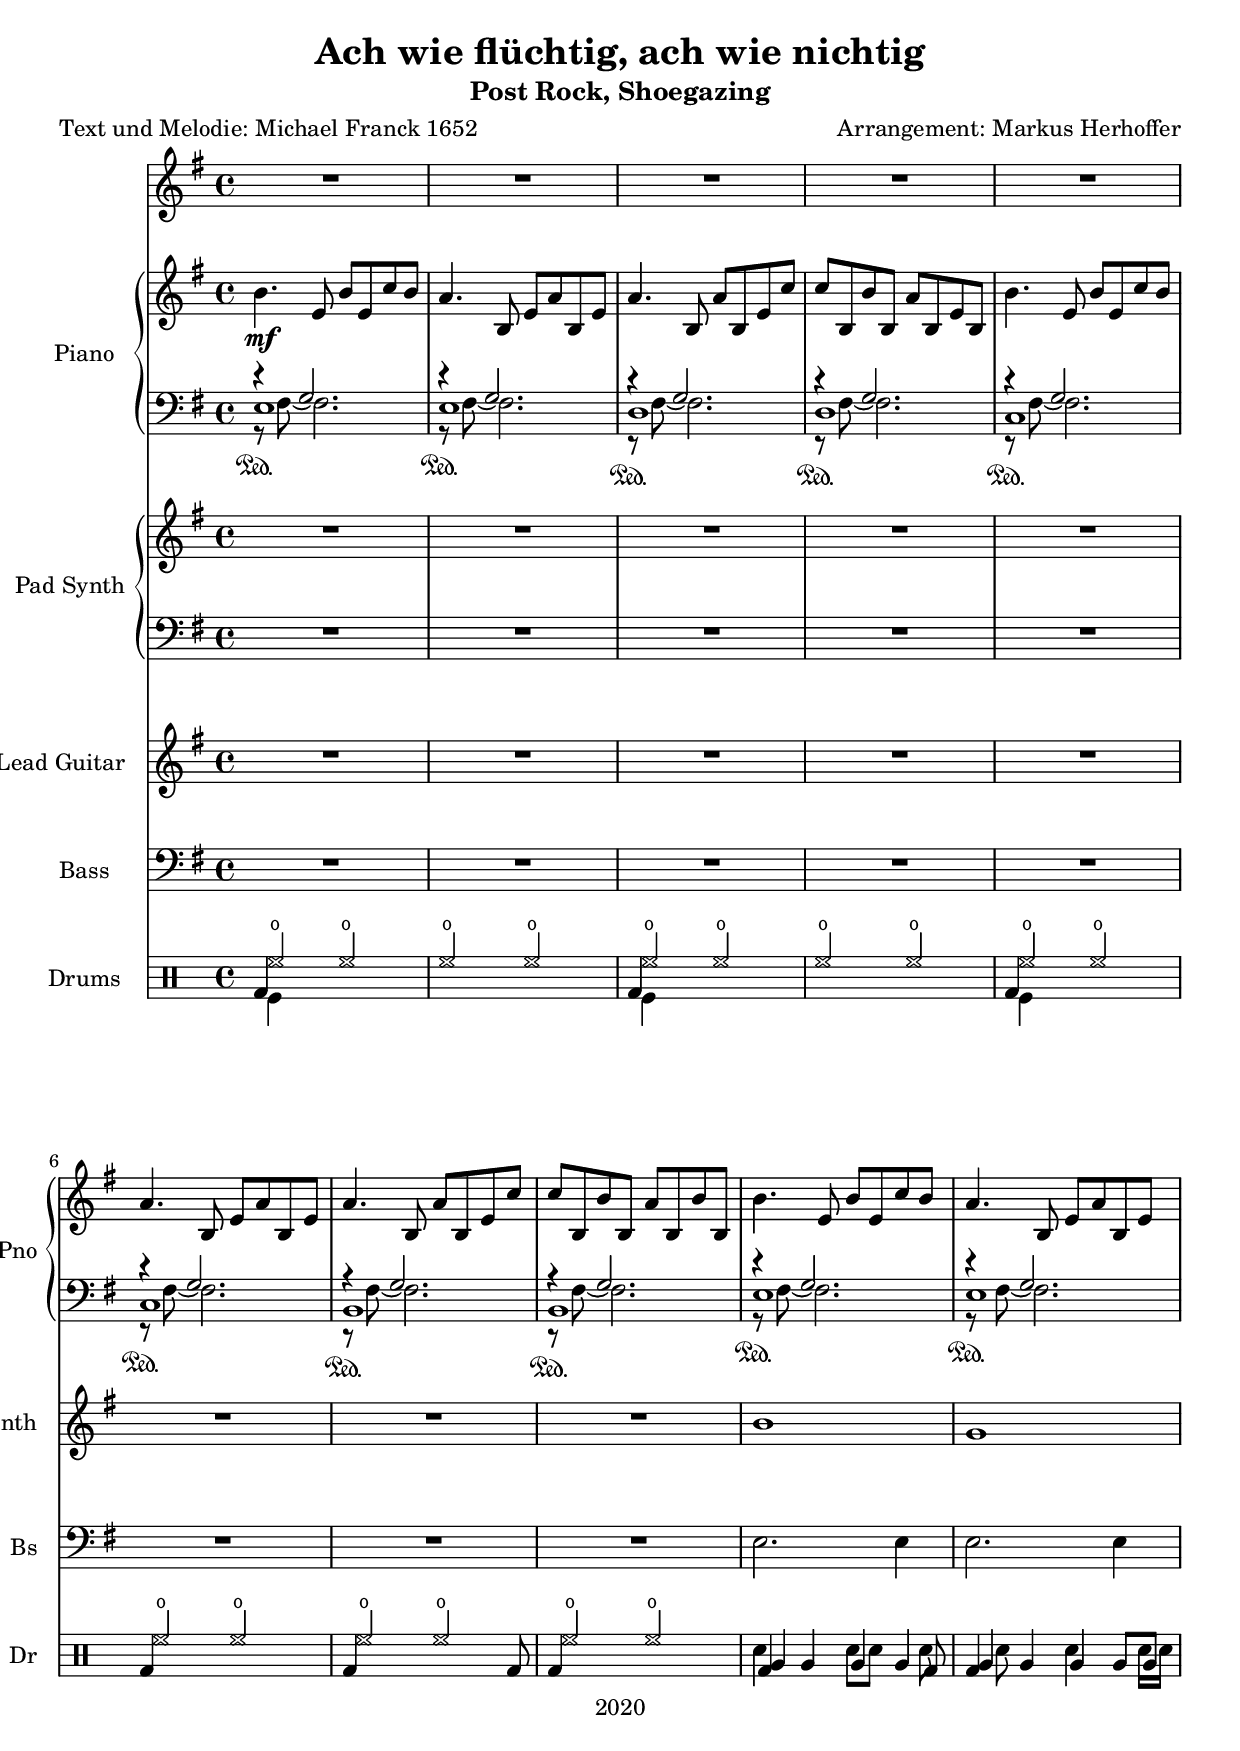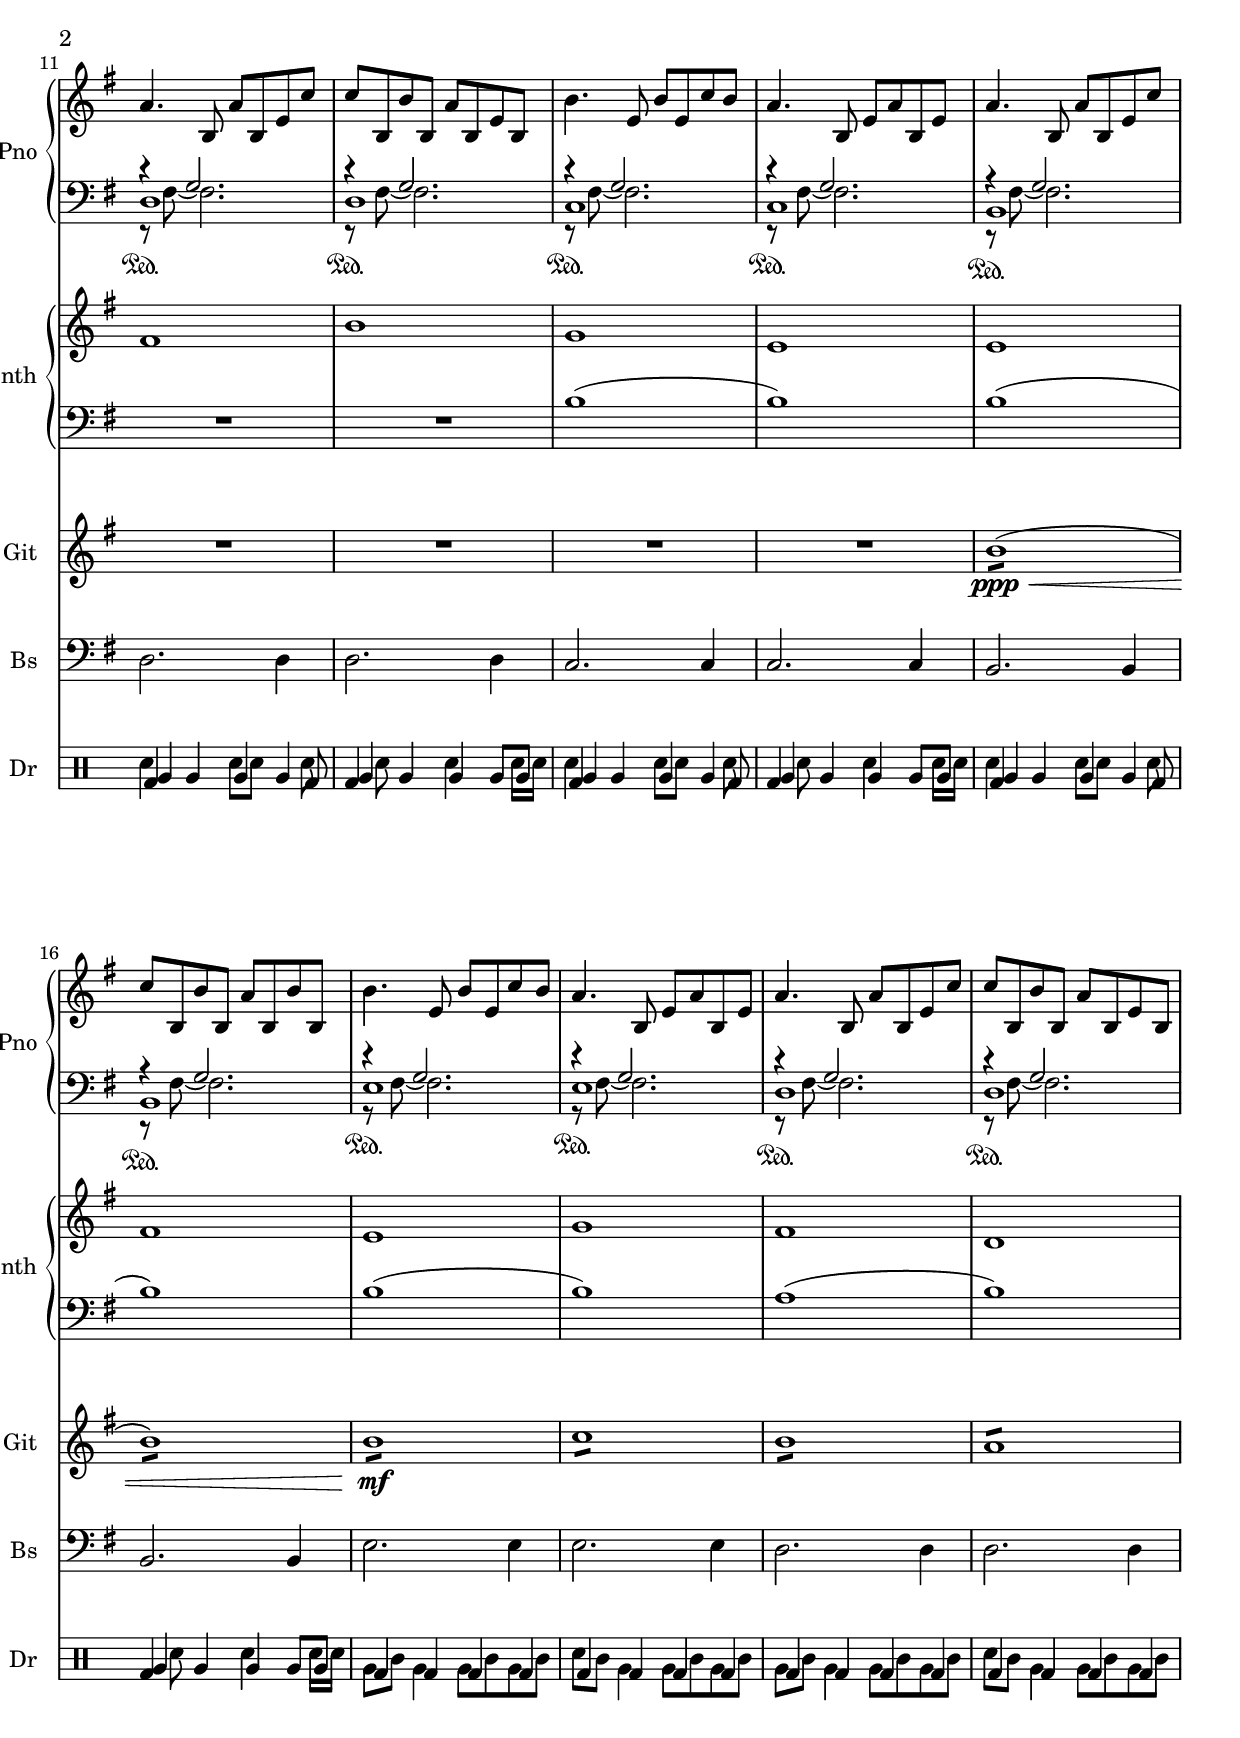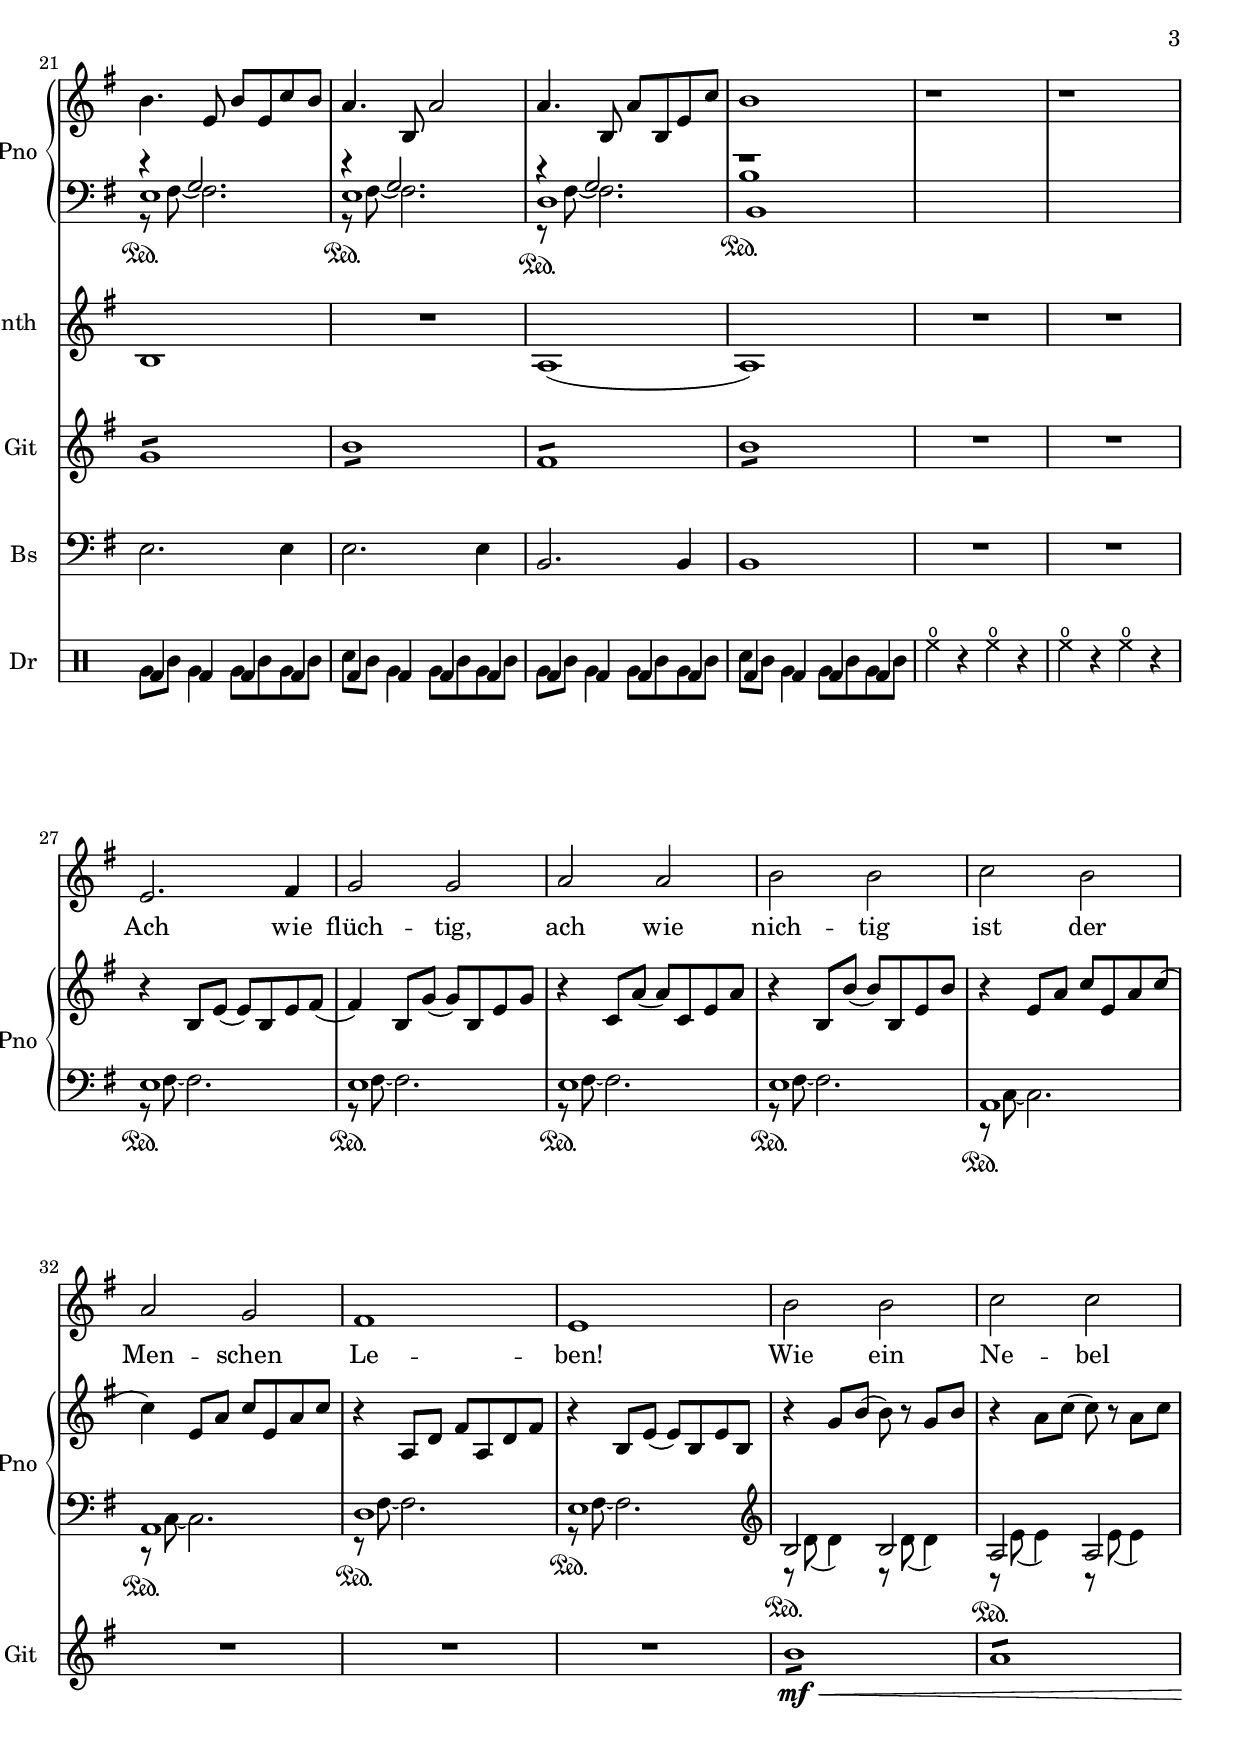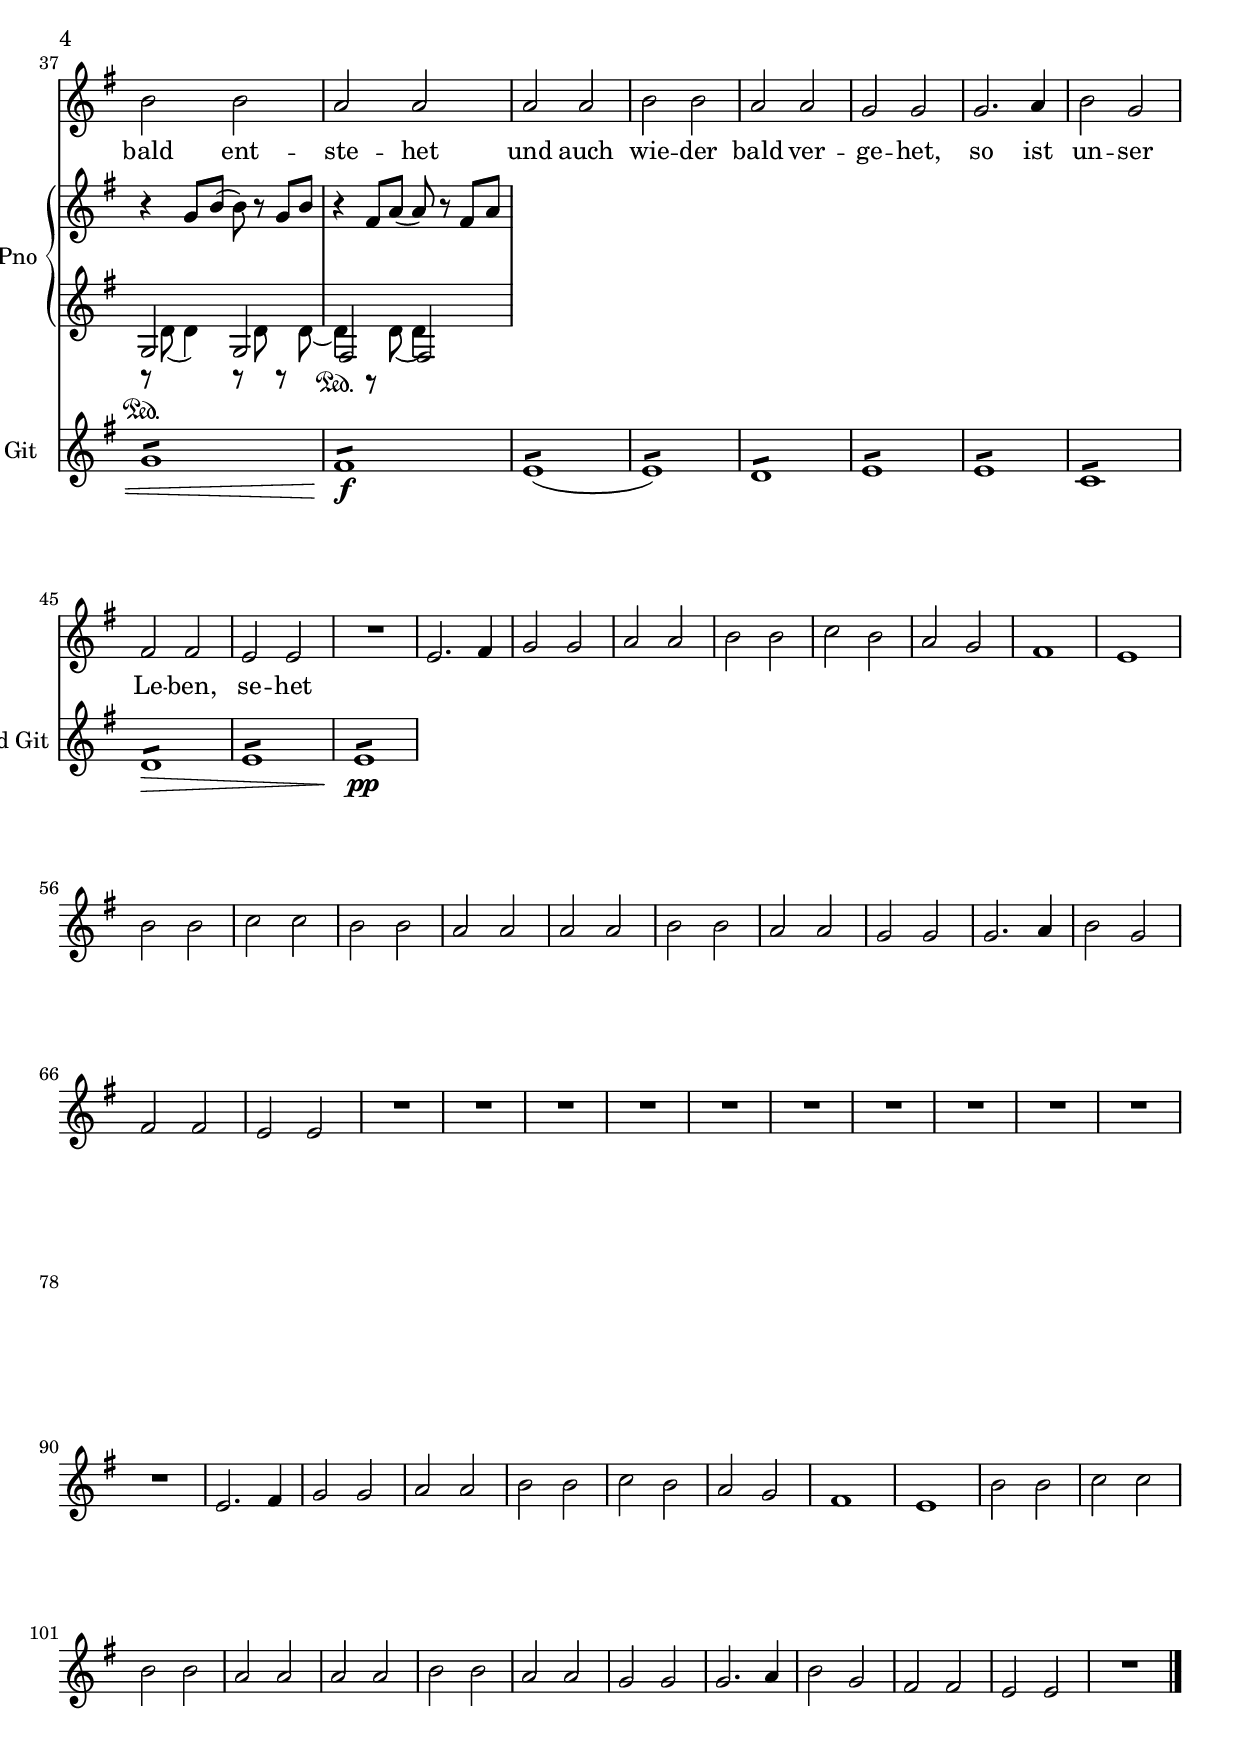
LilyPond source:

\version "2.20.0"

\include "deutsch.ly"

\layout {
  \context {
    \RemoveEmptyStaffContext
  }
}

\version "2.20.0"

%%%%%%%%%%%%%%%%%%%%%%%
% VOCALS
%%%%%%%%%%%%%%%%%%%%%%%

choral = \relative a' 
{
  e2. fis4 g2 g 
  a a h h 
  c h a g 
  fis1 e 

  h'2 h c c 
  h h a a 
  a a h h 
  a a g g 
  g2. a4 h2 g 
  fis fis e e 
}

vocChoral = \relative a' {
  \time 4/4
  \key e \minor

  R1*26
  \choral
  R1
  \choral
  R1*23
  \choral
  R1 \bar "|."
}

vocLyricsOne = \lyricmode {
  Ach wie flüch -- tig,
  ach wie nich -- tig
  ist der Men -- schen 
  Le -- ben!

  Wie ein Ne -- bel
  bald ent -- ste -- het
  und auch wie -- der 
  bald ver -- ge -- het,
  so ist un -- ser 
  Le -- ben, se -- het
}

vocLyricsTwo = \lyricmode {
  Ach wie nich -- tig,
  ach wie flüch -- tig,
  sind der Men -- schen 
  Ta -- ge!

  Wie ein Strom 
  be -- ginnt zu rin -- nen
  und mit Lau -- fen nicht hält in -- nen,
  so fährt uns -- re Zeit von hin -- nen.
}

vocLyricsThree = \lyricmode {
  Ach wie flüch -- tig,
  ach wie nich -- tig
  ist der Men -- schen Freu -- de!

  Wie sich wech -- selnd
  Stund und Zei -- ten,
  Licht und Dun -- kel, 
  Fried und Strei -- ten,
  so sind uns -- re 
  Fröh -- lich -- kei -- ten
}

\version "2.20.0"

%%%%%%%%%%%%%%%%%%%%
% Piano
%%%%%%%%%%%%%%%%%%%%

\parallelMusic pnoInRh, pnoInLhC, pnoInLhB, pnoInLhA {
  \time 4/4
  \key e \minor
  
  % 1
  h4.\mf e,8 h' e, c' h      |
  r4       g'2.           |
  r8 fis8~ fis2.          |
  e1\sustainOn            |

  % 2
  a4. h,8 e a h, e        |
  r4        g2.           |
  r8 fis8~ fis2.          |
  e1\sustainOn            |

  % 3
  a4. h,8 a' h, e c'      |
  r4        g2.           |
  r8 fis8~ fis2.          |
  d1\sustainOn            |

  % 4
  c8 h, h' h, a' h, e h   |
  r4        g2.           |
  r8 fis8~ fis2.          |
  d1\sustainOn            |

  % 5
  h'4. e,8 h' e, c' h     |
  r4       g2.            |
  r8 fis8~ fis2.          |
  c1\sustainOn            |

  % 6
  a4. h,8 e a h, e        |
  r4        g2.           |
  r8 fis8~ fis2.          |
  c1\sustainOn            |

  % 7
  a4. h,8 a' h, e c'      |
  r4        g2.           |
  r8 fis8~ fis2.          |
  h1\sustainOn            |

  % 8
  c8 h, h' h, a' h, h' h, |
  r4        g2.           |
  r8 fis8~ fis2.          |
  h1\sustainOn            |
  
  % 9
  h'4. e,8 h' e, c' h     |
  r4       g2.            |
  r8 fis8~ fis2.          |
  e1\sustainOn            |

  % 10
  a4. h,8 e a h, e        |
  r4        g2.           |
  r8 fis8~ fis2.          |
  e1\sustainOn            |

  % 11
  a4. h,8 a' h, e c'      |
  r4        g2.           |
  r8 fis8~ fis2.          |
  d1\sustainOn            |

  % 12
  c8 h, h' h, a' h, e h   |
  r4        g2.           |
  r8 fis8~ fis2.          |
  d1\sustainOn            |

  % 13
  h'4. e,8 h' e, c' h     |
  r4       g2.            |
  r8 fis8~ fis2.          |
  c1\sustainOn            |

  % 14
  a4. h,8 e a h, e        |
  r4        g2.           |
  r8 fis8~ fis2.          |
  c1\sustainOn            |

  % 15
  a4. h,8 a' h, e c'      |
  r4        g2.           |
  r8 fis8~ fis2.          |
  h1\sustainOn            |

  % 16
  c8 h, h' h, a' h, h' h, |
  r4        g2.           |
  r8 fis8~ fis2.          |
  h1\sustainOn            |

  % 17
  h'4. e,8 h' e, c' h     |
  r4       g2.            |
  r8 fis8~ fis2.          |
  e1\sustainOn            |

  % 18
  a4. h,8 e a h, e        |
  r4        g2.           |
  r8 fis8~ fis2.          |
  e1\sustainOn            |

  % 19
  a4. h,8 a' h, e c'      |
  r4        g2.           |
  r8 fis8~ fis2.          |
  d1\sustainOn            |

  % 20
  c8 h, h' h, a' h, e h   |
  r4        g2.           |
  r8 fis8~ fis2.          |
  d1\sustainOn            |

  % 21
  h'4. e,8 h' e, c' h     |
  r4       g2.            |
  r8 fis8~ fis2.          |
  e1\sustainOn            |

  % 22
  a4. h,8 a'2              |
  r4       g2.            |
  r8 fis8~ fis2.          |
  e1\sustainOn            |

  % 23
  a4. h,8 a' h, e c'      |
  r4        g2.           |
  r8 fis8~ fis2.          |
  d1\sustainOn            |
  
  % 24
  h1                      |
  r1                      |
  h1                      |
  h1\sustainOn            |
  
  % 25
  r1                      |
  s1                      |
  s1                      |
  s1                      |
  
  % 26
  r1                      |
  s1                      |
  s1                      |
  s1                      |
}

\parallelMusic pnoChorRh, pnoChorLhC, pnoChorLhB, pnoChorLhA {
  % 27
  r4 h,8 e( e) h e fis(   |
  s1                      |
  r8 fis8~ fis2.          |
  e1\sustainOn            | 
  
  % 28
  fis4) h,8 g'( g) h, e g |
  s1                      |
  r8 fis8~ fis2.          |
  e1\sustainOn            | 
  
  % 29
  r4 c,8 a'( a) c, e a    |
  s1                      |
  r8 fis8~ fis2.          |
  e1\sustainOn            | 

  % 30
  r4 h,8 h'( h) h, e h'   |
  s1                      |
  r8 fis8~ fis2.          |
  e1\sustainOn            | 
  
  % 31
  r4 e,8 a c e, a c(      |
  s1                      |
  r8 c8~ c2.              |
  a,1\sustainOn           | 
  
  % 32
  c4) e,8 a c e, a c      |
  s1                      |
  r8 c8~ c2.              |
  a1\sustainOn            | 
  
  % 33
  r4 a,8 d fis a, d fis   |
  s1                      |
  r8 fis8~ fis2.          |
  d1\sustainOn            | 
  
  % 34
  r4 h,8 e( e) h e h      |
  s1                      |
  r8 fis8~ fis2.          |
  e1\sustainOn            | 

  % Abgesang
  % 35
  r4 g'8 h( h) r8 g h           |
  s1                            |
  \clef G r8 d'8( d4) r8 d8( d4)|
  h'2\sustainOn h2              | 

  % 36
  r4 a8 c( c) r8 a c          |
  s1                          |
  r8 e8( e4) r8 e8( e4)       |
  a2\sustainOn a2             | 

  % 36
  r4 g8 h( h) r8 g h          |
  s1                          |
  r8 d8( d4) r8 d8            |
  g2\sustainOn g2             | 
  
  % 37
  r4 fis8 a( a) r8 fis a      |
  s1                          |
  r8 d8( d4) r8 d8( d4) |
  fis2\sustainOn fis2           | 
}

\version "2.20.0"

%%%%%%%%%%%%%%%%%%%%
% Pad Synth
%%%%%%%%%%%%%%%%%%%%

padRhIn = \relative c'' {
  \time 4/4
  \key e \minor
  
  R1*8
  
  h1
  g
  fis
  h

  g
  e
  e 
  fis

  e
  g
  fis
  d

  h1
  R1
  a( a)

  R1*2
}

padLhIn = \relative c' {
  \time 4/4
  \key e \minor
  \clef bass
  
  R1*12
  h1( h)
  h1( h)
  h1( h)
  a1( h)

  R1*6
}

padRhCho = \relative c' {
  \clef bass
  <e, h'>1( <e h'> <e h'> <e h'>)
  <e c'>1( <e c'>)
  <d a'>
  <e h'>
  <e h'>
  <e c'>
  <d h'>
  <d a'>

  <e a>
  <e a>
  <d a'>
  <e h'>
  <c g'>
  <c g'>
  <d a'>
  <e h'>(
  <e h'>)
}

padRhSolo = \relative c' {
  \clef G
  <h' e,>1(
  <h e,> <h e,> <h e,> <h e,> <h e,> <h e,> <h e,> <h e,>  
  )

  % 76
  <a c e>(
  <a c e>)
  <a d fis>
  <a h e>
  
  % 80
  <h d g>
  <c e a>
  <d g h>
  <d fis a>
  <h e g>(
  <h e g>)

  % 86
  <h d fis>
  <h e g>
  <c e g>(
  <c e g>)
  <d fis a>
  <e g h>
}

padLhSolo = \relative c {
  \clef bass
  e1^\markup{Slow Mod Swell with LP Filter}(
  e\< e e e e e e e\!
  )

  % 76
  a1( 
  a1)
  fis
  e

  R1*12
}

\version "2.20.0"

%%%%%%%%%%%%%%%%%%%%
% Bass
%%%%%%%%%%%%%%%%%%%%

bassIn = \relative c {
  \time 4/4
  \key e \minor
  \clef bass
  
  R1*8

  e2. e4
  e2. e4
  d2. d4
  d2. d4
  
  c2. c4
  c2. c4
  h2. h4
  h2. h4

  e2. e4
  e2. e4
  d2. d4
  d2. d4

  e2. e4
  e2. e4
  h2. h4
  h1

  R1*2
}

bassChoOne = \relative c {
  R1*16

  c2. c4
  c2 e4 g

  d2. fis4
  e1(
  e1)
}

bassChoTwo = \relative c {
  e8 e r4 r e8 r
  e1
  e8 e r4 r e8 r8
  e2 r8 e( e) g
  a1
  r8 a8 r4 a2
  d,2 r4 d
  e1 

  h8-^ h h h h h h h 
  a-^ a a a a a a a 
  g-^ g g g g g g g 
  fis-^ fis fis fis fis fis fis fis 
  e-^ e e e e e e e 
  e-^ e e e e e e e 
  h'-^ h h h h h h h 
  e-^ e e e e e e e 
  c1
  c
  d
  e( e)
}

\version "2.20.0"

%%%%%%%%%%%%%%%%%%%%
% Lead Guitar
%%%%%%%%%%%%%%%%%%%%

ldGitIn = \relative c'{
  \time 4/4
  \key e \minor
  
  R1*14

  
  h'1:8\ppp\<(
  h1:8)
  
  h1:8\!\mf 
  c1:8
  h1:8
  a1:8

  g1:8
  h1:8
  fis1:8
  h1:8

  R1*2
}

ldGitCho = \relative c'{
  R1*8

  h'1:8\mf\<
  a:8
  g:8
  fis:8\!\f

  e:8(
  e:8)
  d:8
  e:8
  
  e:8
  c:8
  d:8\>
  e:8
  e:8\pp\!
}

\version "2.20.0"

drumIn = \drummode {
    \time 4/4
    <<
        {
            bd4 s2.
            s1
            bd4 s2.
            s1
            bd4 s2.
            bd4 s2.
            bd4 s s s8 bd8
            bd4
        } \\
        { 
            tomfl4 s2. 
            s1
            tomfl4 s2. 
            s1
            tomfl4 s2. 
        } \\
        \repeat unfold 16 hho2
    >>

    <<
        {
            \repeat unfold 4 {
                bd4 s s s8 bd8
                bd4 s2.
            }
        } \\
        {
            \repeat unfold 4 {
                sn4 s4 sn8 sn8 s8 sn8
                s8 sn8 s4 sn4 s8 sn16 sn16
            }
        } \\
        {
            \repeat unfold 4 {
                tomfh4 tomfh4 tomfh4 tomfh4
                tomfh4 tomfh4 tomfh4 tomfh8 tomfh8
            }
        }
    >>
    <<
        {
            \repeat unfold 32 {
                bd4
            }
        } \\
        {
            \repeat unfold 4 {
                tomfh8 tomml8 tomfh4 tomfh8 tomml8 tomfh8 tomml8
                sn8 tomml8 tomfh4 tomfh8 tomml8 tomfh8 tomml8
            }
        }
    >>
    
    hho4 r hho r 
    hho4 r hho r 
}

drumChorOne = \drummode {
    % till 46
    \repeat unfold 80 {
        <bd tomfl>8 tomfl
    }

    bd16 sn <bd sn> sn <bd sn>
    bd sn <bd sn> sn4:16 
    tomml16 tomml tomfh tomfh
}

drumPatternEights = \drummode {
    <bd tomfl tomfh>8 tomfl tomfl <bd tomfl tomfh>
    <bd tomfl> tomfl <tomfl tomfh> tomfl 
}

drumPatternBuildup = \drummode {
    \repeat unfold 4 { <bd tomfl>8 tomfl }
}

drumChorTwo = \drummode {
    <bd tomfh>16 sn sn sn 
    sn sn <sn bd> sn
    <sn bd> sn  sn sn 
    sn sn <sn bd> sn

    \repeat unfold 7 {
        <bd tomfh> sn <bd tomfh> sn
        sn sn <sn bd> sn
        <sn bd> sn <sn bd> sn
        <sn bd> sn <sn bd> sn
    }

    \repeat unfold 5 {
        <bd tomml> tomml <bd tomml> sn
        <bd sn> sn <bd sn> sn 
        <bd sn> sn <bd sn> sn 

        <bd tomml> tomml <bd tomml> sn
        <bd sn> sn <bd sn> sn 
        <bd tomml> tomml <bd tomml> tomml 
    }
    
    hho4 hho
    <bd tomfl tomfh>8 tomfl tomfl <bd tomfl tomfh>
    <bd tomfl> tomfl <tomfl tomfh> tomfl 

    \repeat unfold 7 \drumPatternEights
}

drumSolo = \drummode {
    \repeat unfold 8 \drumPatternEights
    \repeat unfold 8 \drumPatternBuildup
    \repeat unfold 2 \drumPatternEights

    <bd cymch>8\mf\< tomfl tomfl <bd cymch>
    <bd cymch> tomfl <tomfh cymch> tomfl 

    <bd cymch>8 tomfl tomfl <bd tomfl tomfh cymch>
    <bd cymch> tomfl <cymch> tomfl\fff\!
}


\book {
  \bookOutputSuffix "band"
  \score {
    <<
      \new Voice = "Female Vocals" 
      { 
        \vocChoral 
      }
      \new Lyrics \lyricsto "Female Vocals" { 
        \vocLyricsOne
      }
      \new GrandStaff
        \with {
          instrumentName = "Piano "
          shortInstrumentName = "Pno "
        }
       <<
        \new Staff << 
          \relative c'' {
            \pnoInRh
            \pnoChorRh
          }
        >>
        \new Staff <<
          \relative c { 
            \pnoInLhC 
            \pnoChorLhC
          }\\
          \relative c { 
            \pnoInLhB 
            \pnoChorLhB 
          }\\  
          \relative c {
            \clef bass 
            \key e \minor
            \pnoInLhA
            \pnoChorLhA
          }
        >>
      >>
      \new GrandStaff 
        \with {
            instrumentName = "Pad Synth "
            shortInstrumentName = "Synth "
        }
        <<
          \new Staff <<
            \relative c' { 
              \padRhIn 
            }
          >>
          \new Staff <<
            \relative c' { 
              \padLhIn 
            }
          >>
        >>
      \new Staff 
        \with {
            instrumentName = "Lead Guitar "
            shortInstrumentName = "Ld Git "
        }
        \relative c { 
          \ldGitIn 
          \ldGitCho
      }
      \new Staff 
        \with {
            instrumentName = "Bass "
            shortInstrumentName = "Bs "
        }
        \relative { 
          \bassIn
      }
      \new DrumStaff
        \with {
          instrumentName = "Drums "
          shortInstrumentName = "Dr "
        }
        \drummode {
          \drumIn
        }
    >>
  }
  \header {
    title = "Ach wie flüchtig, ach wie nichtig"
    subtitle = "Post Rock, Shoegazing"
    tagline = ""
    poet = "Text und Melodie: Michael Franck 1652"
    composer = "Arrangement: Markus Herhoffer"
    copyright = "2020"
  }
  \paper {
    #(set-paper-size "a4")
    print-page-number = ##t
  }
}
